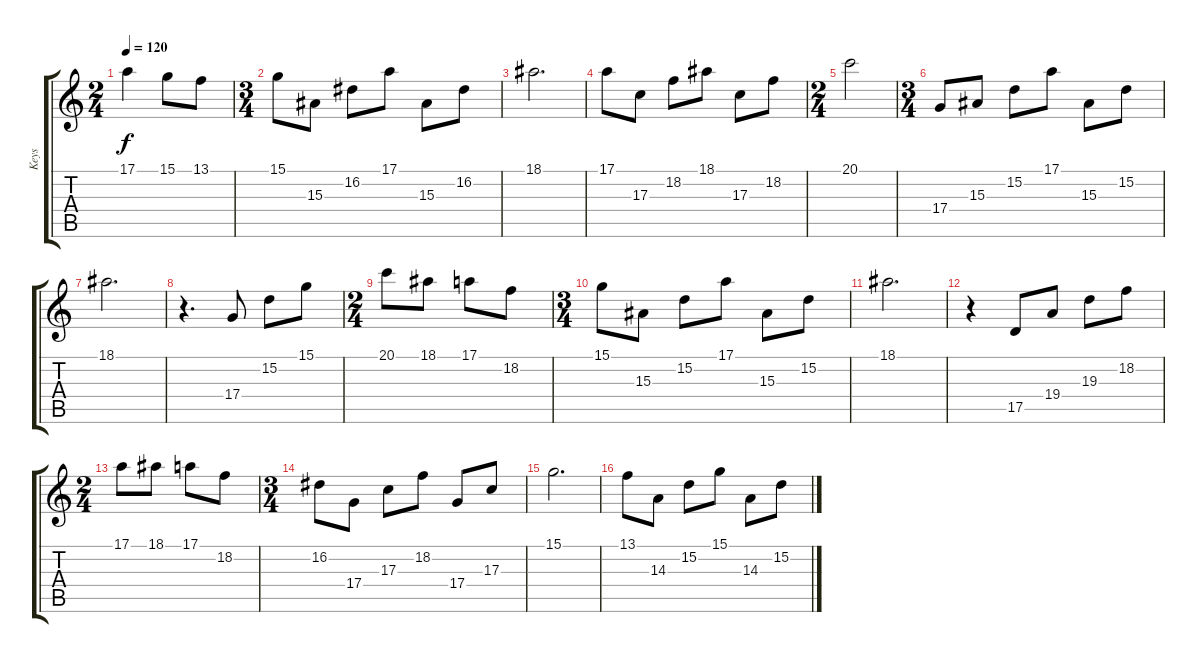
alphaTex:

\track ("Keys" "Keys") {instrument fx8scifi}
\staff {score tabs}
\tuning (E4 B3 G3 D3 A2 E2) {hide}
\ts (2 4)
\tempo 120
\clef g2
\ks c
17.1.4{dy f} 15.1.8 13.1.8 |
\ts (3 4)
15.1.8 15.3.8 16.2.8 17.1.8 15.3.8 16.2.8 |
18.1.2{d} |
17.1.8 17.3.8 18.2.8 18.1.8 17.3.8 18.2.8 |
\ts (2 4)
20.1.2 |
\ts (3 4)
17.4.8 15.3.8 15.2.8 17.1.8 15.3.8 15.2.8 |
18.1.2{d} |
r.4{d} 17.4.8 15.2.8 15.1.8 |
\ts (2 4)
20.1.8 18.1.8 17.1.8 18.2.8 |
\ts (3 4)
15.1.8 15.3.8 15.2.8 17.1.8 15.3.8 15.2.8 |
18.1.2{d} |
r.4 17.5.8 19.4.8 19.3.8 18.2.8 |
\ts (2 4)
17.1.8 18.1.8 17.1.8 18.2.8 |
\ts (3 4)
16.2.8 17.4.8 17.3.8 18.2.8 17.4.8 17.3.8 |
15.1.2{d} |
13.1.8 14.3.8 15.2.8 15.1.8 14.3.8 15.2.8
